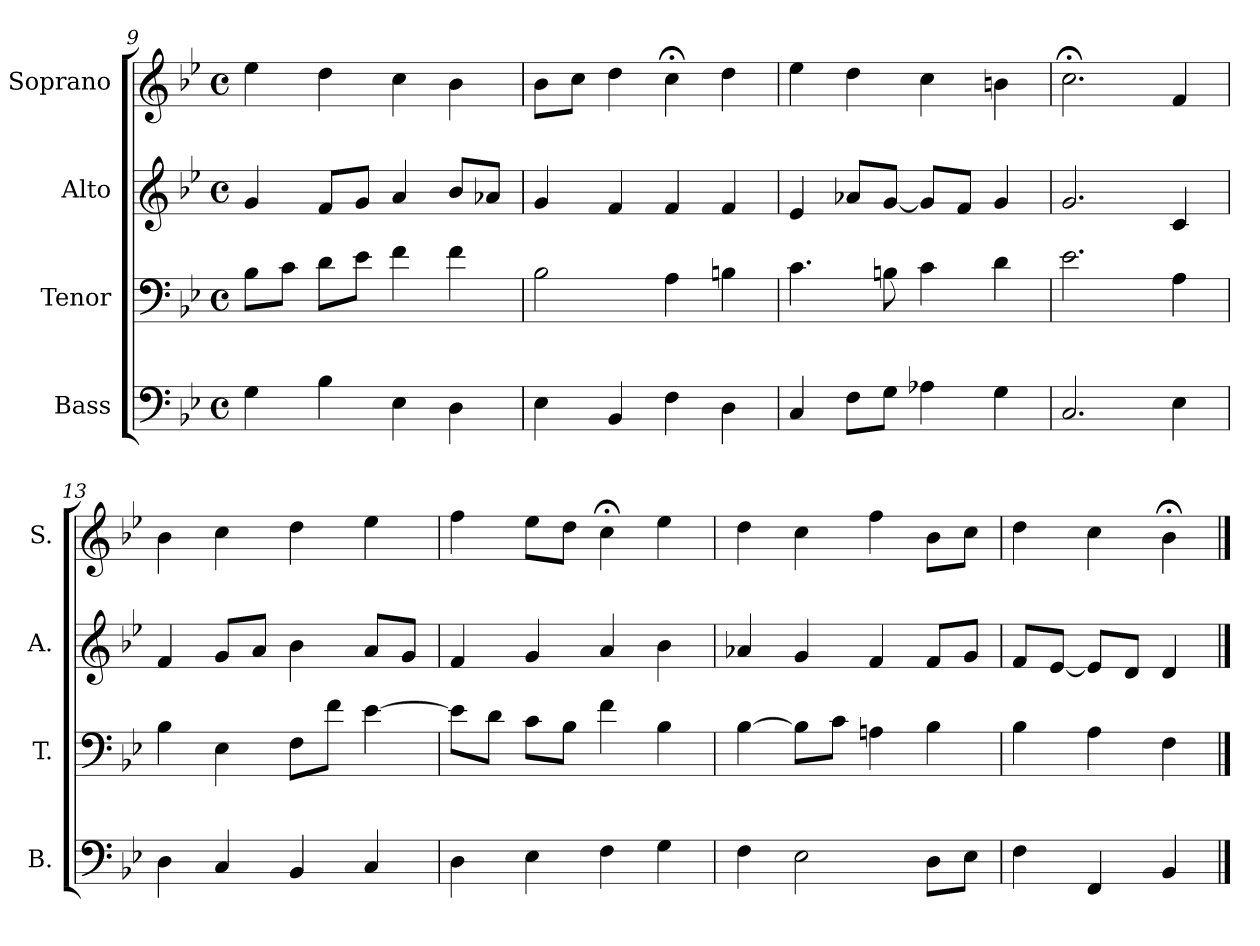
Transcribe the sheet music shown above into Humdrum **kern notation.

**kern	**kern	**kern	**kern
*part4	*part3	*part2	*part1
*staff4	*staff3	*staff2	*staff1
*I"Bass	*I"Tenor	*I"Alto	*I"Soprano
*I'B.	*I'T.	*I'A.	*I'S.
*clefF4	*clefF4	*clefG2	*clefG2
*k[b-e-]	*k[b-e-]	*k[b-e-]	*k[b-e-]
*B-:	*B-:	*B-:	*B-:
*M4/4	*M4/4	*M4/4	*M4/4
*met(c)	*met(c)	*met(c)	*met(c)
=9	=9	=9	=9
4G\	8B-\L	4g/	4ee-\
.	8c\J	.	.
4B-\	8d\L	8f/L	4dd\
.	8e-\J	8g/J	.
4E-\	4f\	4a/	4cc\
4D\	4f\	8b-/L	4b-\
.	.	8a-X/J	.
=10	=10	=10	=10
4E-\	2B-\	4g/	8b-\L
.	.	.	8cc\J
4BB-/	.	4f/	4dd\
4F\	4A\	4f/	4cc;<\
4D\	4Bn\	4f/	4dd\
!!LO:LB:g=z
=11	=11	=11	=11
4C/	4.c\	4e-/	4ee-\
8F\L	.	8a-X/L	4dd\
8G\J	8Bn\	[8g/J	.
4A-X\	4c\	8g/L]	4cc\
.	.	8f/J	.
4G\	4d\	4g/	4bn\
=12	=12	=12	=12
2.C/	2.e-\	2.g/	2.cc;<\
4E-\	4A\	4c/	4f/
=13	=13	=13	=13
4D\	4B-\	4f/	4b-\
4C/	4E-\	8g/L	4cc\
.	.	8a/J	.
4BB-/	8F\L	4b-\	4dd\
.	8f\J	.	.
4C/	[4e-\	8a/L	4ee-\
.	.	8g/J	.
=14	=14	=14	=14
4D\	8e-\L]	4f/	4ff\
.	8d\J	.	.
4E-\	8c\L	4g/	8ee-\L
.	8B-\J	.	8dd\J
4F\	4f\	4a/	4cc;<\
4G\	4B-\	4b-\	4ee-\
=15	=15	=15	=15
4F\	[4B-\	4a-X/	4dd\
2E-\	8B-\L]	4g/	4cc\
.	8c\J	.	.
.	4An\	4f/	4ff\
8D\L	4B-\	8f/L	8b-\L
8E-\J	.	8g/J	8cc\J
=16	=16	=16	=16
4F\	4B-\	8f/L	4dd\
.	.	[8e-/J	.
4FF/	4A\	8e-/L]	4cc\
.	.	8d/J	.
4BB-/	4F\	4d/	4b-;<\
==	==	==	==
*-	*-	*-	*-
